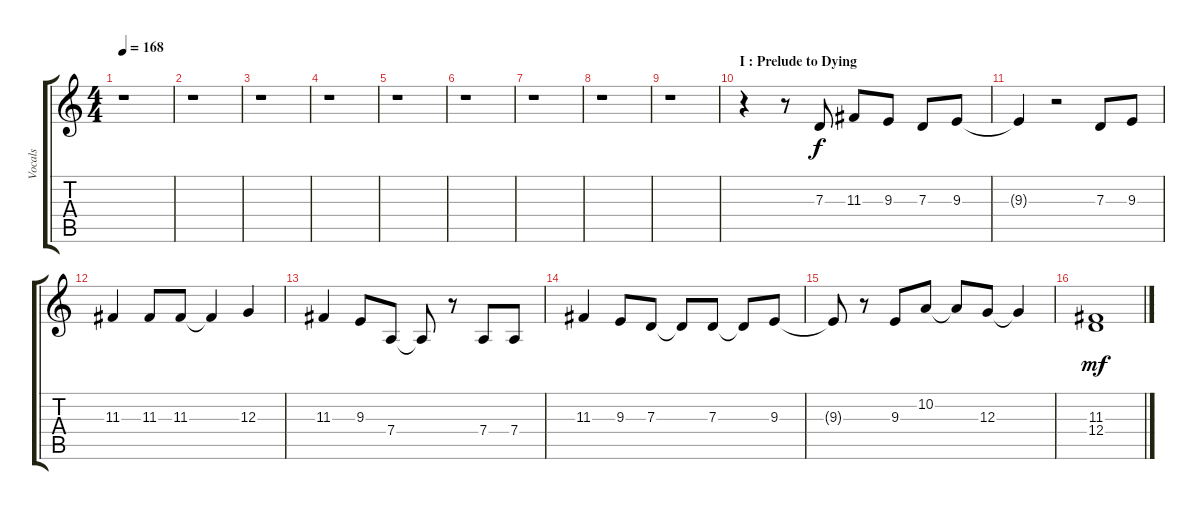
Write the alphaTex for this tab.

\track ("Vocals" "Vocals") {instrument lead2sawtooth}
\staff {score tabs}
\tuning (E4 B3 G3 D3 A2 E2) {hide}
\ts (4 4)
\section ("" "")
\tempo 168
\clef g2
\ks c
r.1{dy f} |
r.1 |
r.1 |
r.1 |
\section ("" "")
r.1 |
r.1 |
r.1 |
r.1 |
r.1 |
\section ("" "I : Prelude to Dying")
r.4 r.8 7.3.8 11.3.8 9.3.8 7.3.8 9.3.8 |
9.3{t}.4 r.2 7.3.8 9.3.8 |
11.3.4 11.3.8 11.3.8 11.3{t}.4 12.3.4 |
11.3.4 9.3.8 7.4.8 7.4{t}.8 r.8 7.4.8 7.4.8 |
11.3.4 9.3.8 7.3.8 7.3{t}.8 7.3.8 7.3{t}.8 9.3.8 |
9.3{t}.8 r.8 9.3.8 10.2.8 10.2{t}.8 12.3.8 12.3{t}.4 |
(11.3 12.4).1{dy mf}
